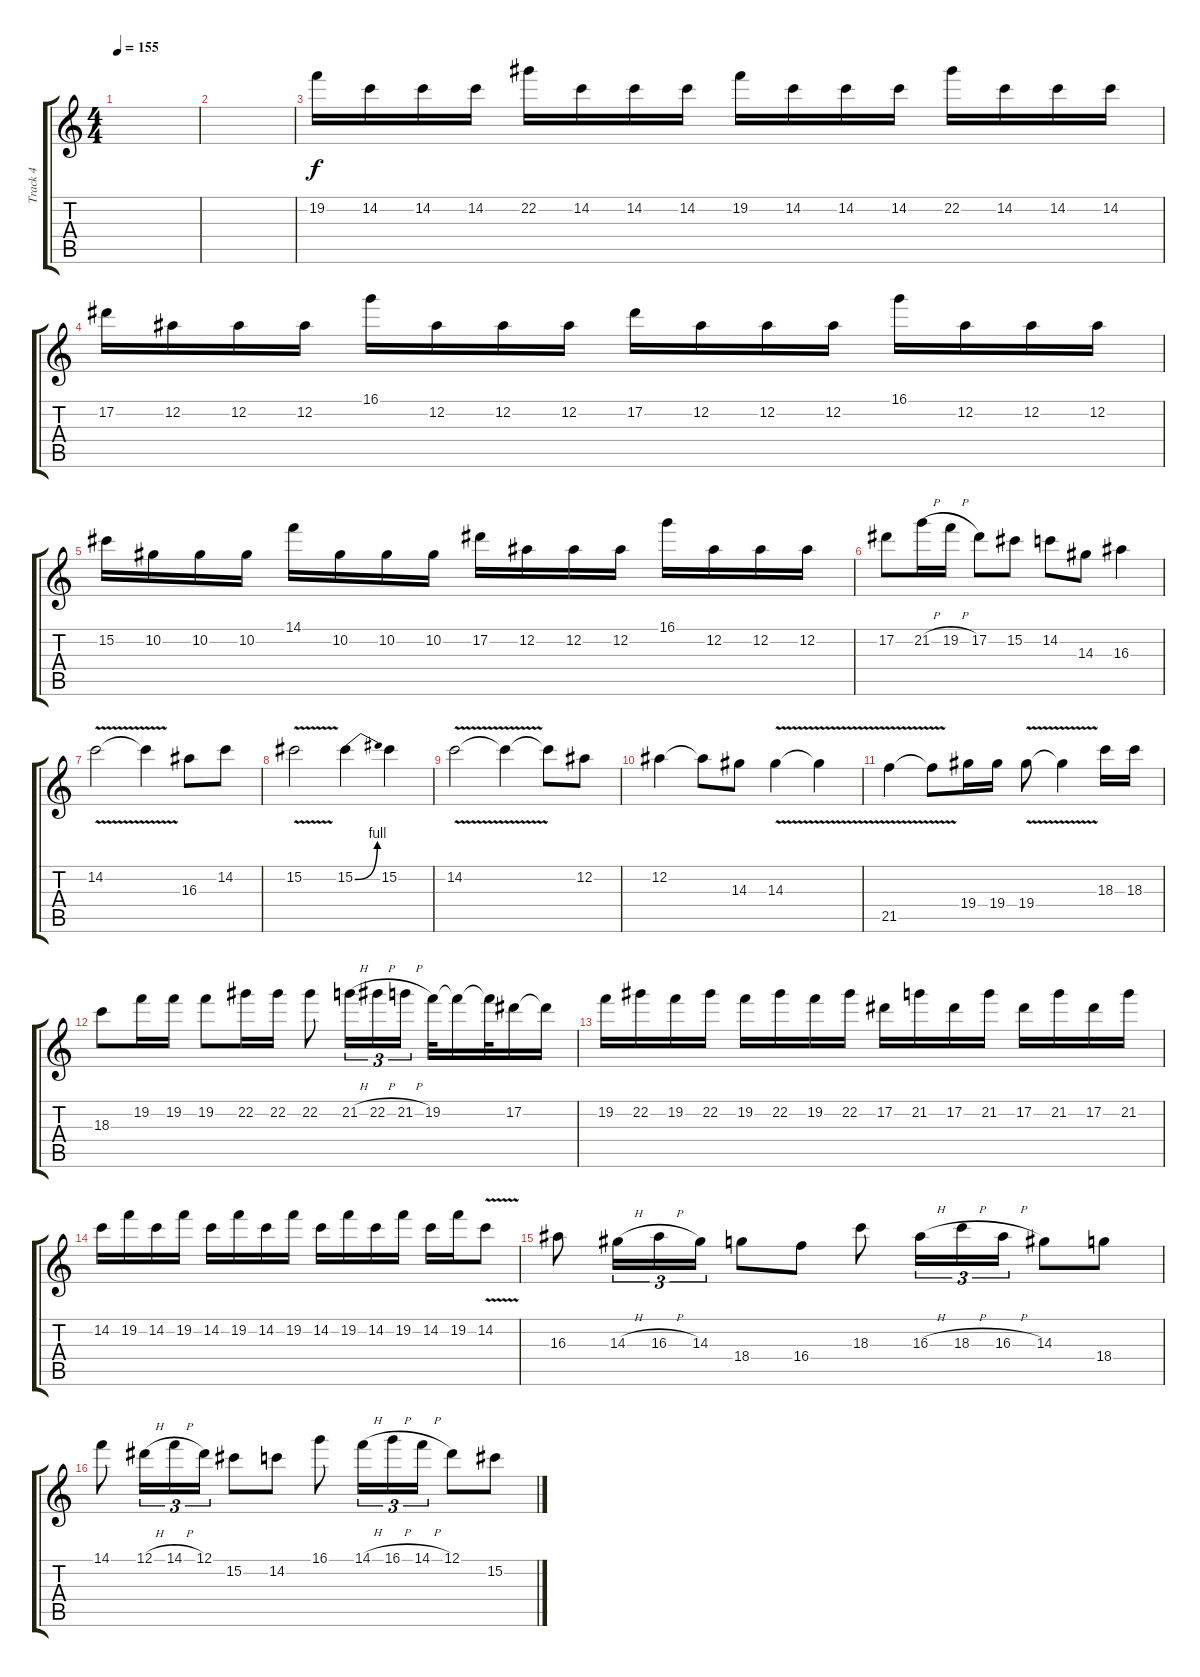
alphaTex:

\track ("Track 4" "Track 4") {instrument distortionguitar}
\staff {score tabs}
\tuning (Eb4 Bb3 Gb3 Db3 Ab2 Eb2) {hide}
\ts (4 4)
\tempo 155
\clef g2
\ks c
|
|
19.2.16 14.2.16 14.2.16 14.2.16 22.2.16 14.2.16 14.2.16 14.2.16 19.2.16 14.2.16 14.2.16 14.2.16 22.2.16 14.2.16 14.2.16 14.2.16 |
17.2.16 12.2.16 12.2.16 12.2.16 16.1.16 12.2.16 12.2.16 12.2.16 17.2.16 12.2.16 12.2.16 12.2.16 16.1.16 12.2.16 12.2.16 12.2.16 |
15.2.16 10.2.16 10.2.16 10.2.16 14.1.16 10.2.16 10.2.16 10.2.16 17.2.16 12.2.16 12.2.16 12.2.16 16.1.16 12.2.16 12.2.16 12.2.16 |
17.2.8 21.2{h}.16 19.2{h}.16 17.2.8 15.2.8 14.2.8 14.3.8 16.3.4 |
14.2{v}.2 14.2{t}.4 16.3.8 14.2.8 |
15.2{v}.2 15.2{be (bend 0 0 60 4)}.4 15.2.4 |
14.2{v}.2 14.2{t}.4 14.2{t}.8 12.2.8 |
12.2.4 12.2{t}.8 14.3.8 14.3{v}.4 14.3{t}.4 |
21.5{v}.4 21.5{t}.8 19.4.16 19.4.16 19.4{v}.8 19.4{t}.4 18.3.16 18.3.16 |
18.3.8 19.2.16 19.2.16 19.2.8 22.2.16 22.2.16 22.2.8 21.2{h}.16{tu (3 2)} 22.2{h}.16{tu (3 2)} 21.2{h}.16{tu (3 2)} 19.2.32 19.2{t}.16 19.2{t}.32 17.2.16 17.2{t}.16 |
19.2.16 22.2.16 19.2.16 22.2.16 19.2.16 22.2.16 19.2.16 22.2.16 17.2.16 21.2.16 17.2.16 21.2.16 17.2.16 21.2.16 17.2.16 21.2.16 |
14.2.16 19.2.16 14.2.16 19.2.16 14.2.16 19.2.16 14.2.16 19.2.16 14.2.16 19.2.16 14.2.16 19.2.16 14.2.16 19.2.16 14.2{v}.8 |
16.3.8 14.3{h}.16{tu (3 2)} 16.3{h}.16{tu (3 2)} 14.3.16{tu (3 2)} 18.4.8 16.4.8 18.3.8 16.3{h}.16{tu (3 2)} 18.3{h}.16{tu (3 2)} 16.3{h}.16{tu (3 2)} 14.3.8 18.4.8 |
14.1.8 12.1{h}.16{tu (3 2)} 14.1{h}.16{tu (3 2)} 12.1.16{tu (3 2)} 15.2.8 14.2.8 16.1.8 14.1{h}.16{tu (3 2)} 16.1{h}.16{tu (3 2)} 14.1{h}.16{tu (3 2)} 12.1.8 15.2.8
